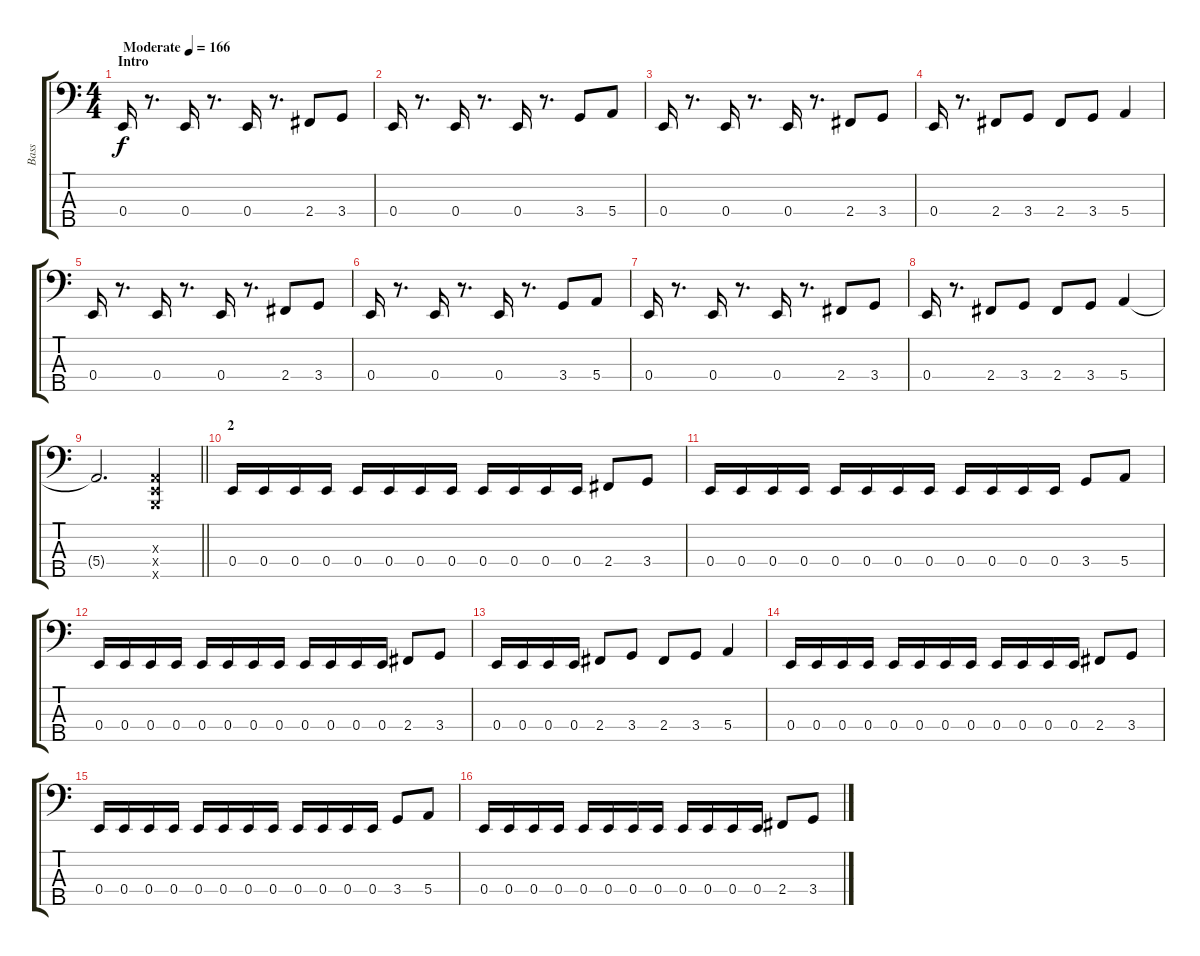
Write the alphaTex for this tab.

\track ("Bass" "Bass") {instrument electricbassfinger}
\staff {score tabs}
\tuning (G2 D2 A1 E1 B0) {hide}
\ts (4 4)
\section ("" "Intro")
\tempo (166 "Moderate")
\clef f4
\ks c
0.4.16{dy f instrument electricbassfinger} r.8{d} 0.4.16 r.8{d} 0.4.16 r.8{d} 2.4.8 3.4.8 |
0.4.16 r.8{d} 0.4.16 r.8{d} 0.4.16 r.8{d} 3.4.8 5.4.8 |
0.4.16 r.8{d} 0.4.16 r.8{d} 0.4.16 r.8{d} 2.4.8 3.4.8 |
0.4.16 r.8{d} 2.4.8 3.4.8 2.4.8 3.4.8 5.4.4 |
0.4.16 r.8{d} 0.4.16 r.8{d} 0.4.16 r.8{d} 2.4.8 3.4.8 |
0.4.16 r.8{d} 0.4.16 r.8{d} 0.4.16 r.8{d} 3.4.8 5.4.8 |
0.4.16 r.8{d} 0.4.16 r.8{d} 0.4.16 r.8{d} 2.4.8 3.4.8 |
0.4.16 r.8{d} 2.4.8 3.4.8 2.4.8 3.4.8 5.4.4 |
\barLineRight lightlight
5.4{t}.2{d} (0.3{x} 0.4{x} 0.5{x}).4 |
\section ("" "2")
0.4.16 0.4.16 0.4.16 0.4.16 0.4.16 0.4.16 0.4.16 0.4.16 0.4.16 0.4.16 0.4.16 0.4.16 2.4.8 3.4.8 |
0.4.16 0.4.16 0.4.16 0.4.16 0.4.16 0.4.16 0.4.16 0.4.16 0.4.16 0.4.16 0.4.16 0.4.16 3.4.8 5.4.8 |
0.4.16 0.4.16 0.4.16 0.4.16 0.4.16 0.4.16 0.4.16 0.4.16 0.4.16 0.4.16 0.4.16 0.4.16 2.4.8 3.4.8 |
0.4.16 0.4.16 0.4.16 0.4.16 2.4.8 3.4.8 2.4.8 3.4.8 5.4.4 |
0.4.16 0.4.16 0.4.16 0.4.16 0.4.16 0.4.16 0.4.16 0.4.16 0.4.16 0.4.16 0.4.16 0.4.16 2.4.8 3.4.8 |
0.4.16 0.4.16 0.4.16 0.4.16 0.4.16 0.4.16 0.4.16 0.4.16 0.4.16 0.4.16 0.4.16 0.4.16 3.4.8 5.4.8 |
0.4.16 0.4.16 0.4.16 0.4.16 0.4.16 0.4.16 0.4.16 0.4.16 0.4.16 0.4.16 0.4.16 0.4.16 2.4.8 3.4.8
